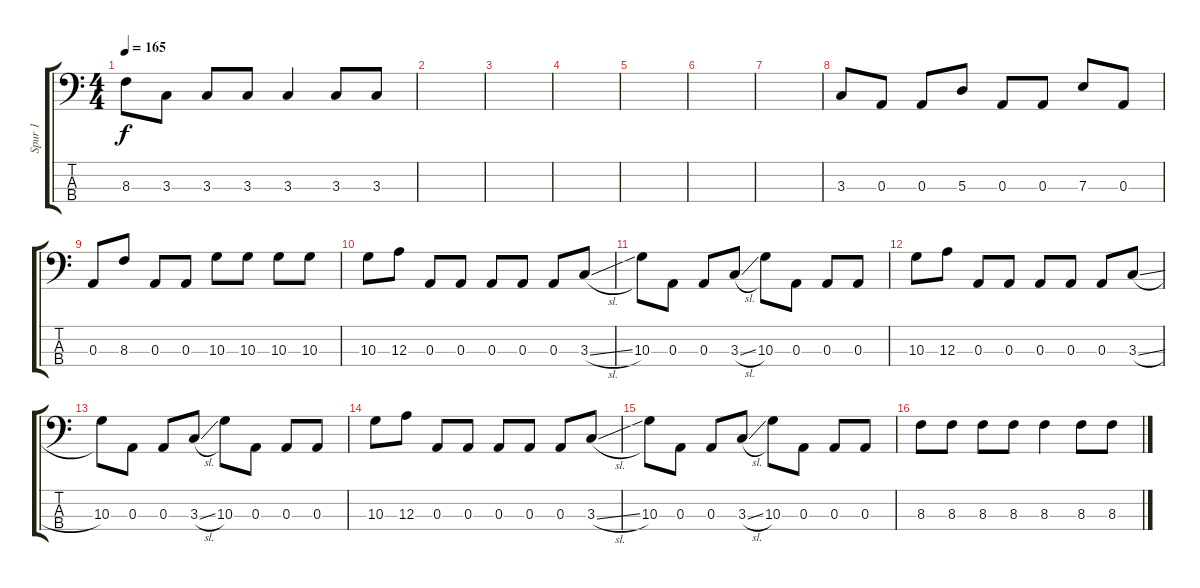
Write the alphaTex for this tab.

\track ("Spur 1" "Spur 1") {instrument fretlessbass}
\staff {score tabs}
\tuning (G2 D2 A1 E1) {hide}
\ts (4 4)
\tempo 165
\clef f4
\ks c
8.3.8{dy f} 3.3.8 3.3.8 3.3.8 3.3.4 3.3.8 3.3.8 |
|
|
|
|
|
|
3.3.8 0.3.8 0.3.8 5.3.8 0.3.8 0.3.8 7.3.8 0.3.8 |
0.3.8 8.3.8 0.3.8 0.3.8 10.3.8 10.3.8 10.3.8 10.3.8 |
10.3.8 12.3.8 0.3.8 0.3.8 0.3.8 0.3.8 0.3.8 3.3{sl}.8 |
10.3.8 0.3.8 0.3.8 3.3{sl}.8 10.3.8 0.3.8 0.3.8 0.3.8 |
10.3.8 12.3.8 0.3.8 0.3.8 0.3.8 0.3.8 0.3.8 3.3{sl}.8 |
10.3.8 0.3.8 0.3.8 3.3{sl}.8 10.3.8 0.3.8 0.3.8 0.3.8 |
10.3.8 12.3.8 0.3.8 0.3.8 0.3.8 0.3.8 0.3.8 3.3{sl}.8 |
10.3.8 0.3.8 0.3.8 3.3{sl}.8 10.3.8 0.3.8 0.3.8 0.3.8 |
8.3.8 8.3.8 8.3.8 8.3.8 8.3.4 8.3.8 8.3.8
